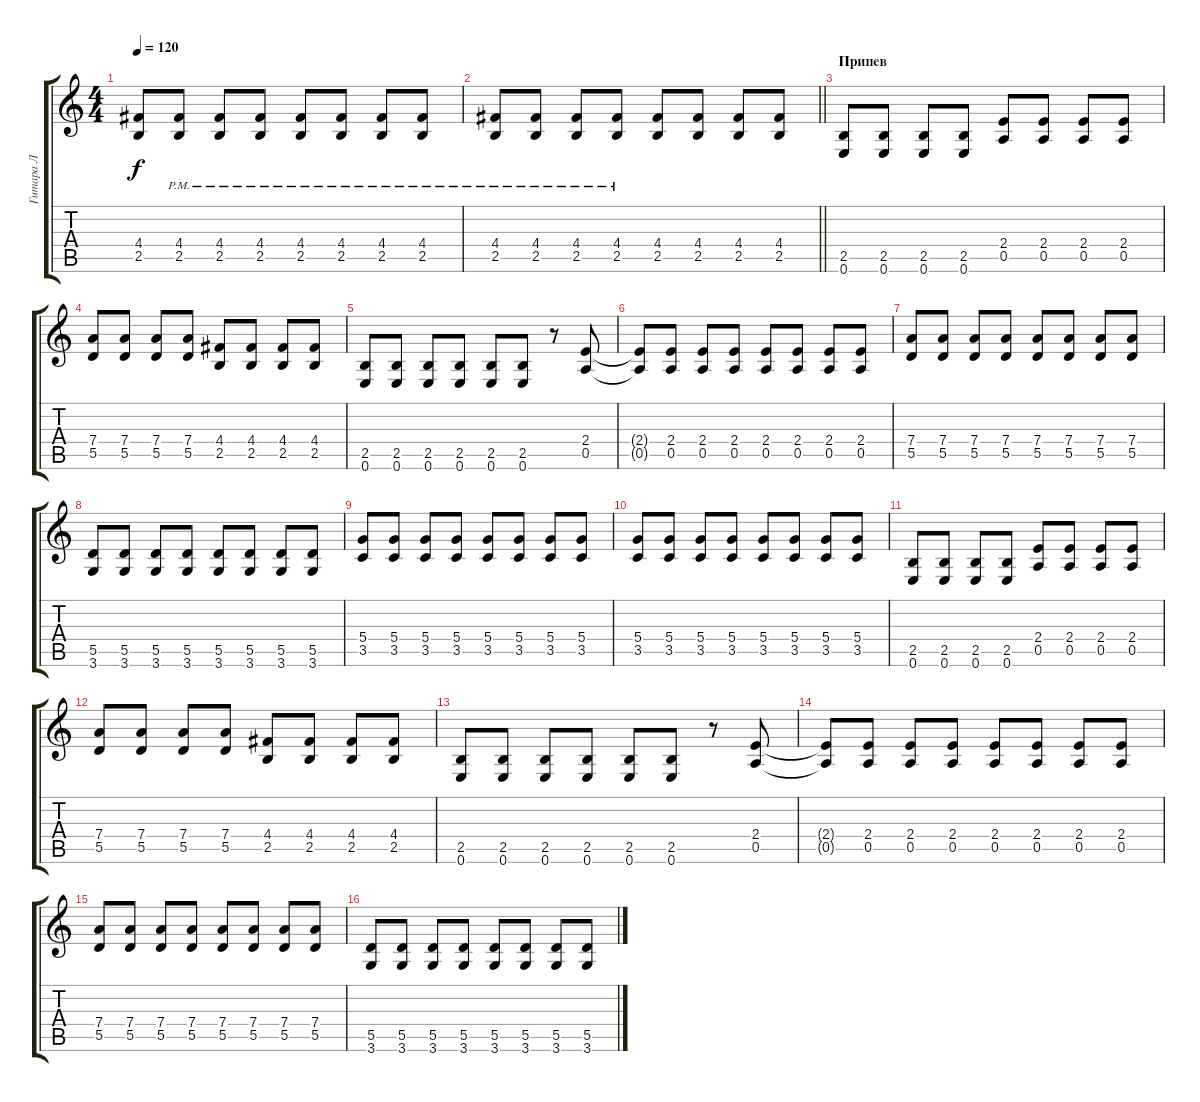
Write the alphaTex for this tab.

\track ("Гитара Л" "Гитара Л") {instrument distortionguitar}
\staff {score tabs}
\tuning (E4 B3 G3 D3 A2 E2) {hide}
\ts (4 4)
\tempo 120
\clef g2
\ks c
(4.4 2.5).8{dy f} (4.4{pm} 2.5{pm}).8 (4.4{pm} 2.5{pm}).8 (4.4{pm} 2.5{pm}).8 (4.4{pm} 2.5{pm}).8 (4.4{pm} 2.5{pm}).8 (4.4{pm} 2.5{pm}).8 (4.4{pm} 2.5{pm}).8 |
\barLineRight lightlight
(4.4{pm} 2.5{pm}).8 (4.4{pm} 2.5{pm}).8 (4.4{pm} 2.5{pm}).8 (4.4{pm} 2.5{pm}).8 (4.4 2.5).8 (4.4 2.5).8 (4.4 2.5).8 (4.4 2.5).8 |
\section ("" "Припев")
(2.5 0.6).8 (2.5 0.6).8 (2.5 0.6).8 (2.5 0.6).8 (2.4 0.5).8 (2.4 0.5).8 (2.4 0.5).8 (2.4 0.5).8 |
(7.4 5.5).8 (7.4 5.5).8 (7.4 5.5).8 (7.4 5.5).8 (4.4 2.5).8 (4.4 2.5).8 (4.4 2.5).8 (4.4 2.5).8 |
(2.5 0.6).8 (2.5 0.6).8 (2.5 0.6).8 (2.5 0.6).8 (2.5 0.6).8 (2.5 0.6).8 r.8 (2.4 0.5).8 |
(2.4{t} 0.5{t}).8 (2.4 0.5).8 (2.4 0.5).8 (2.4 0.5).8 (2.4 0.5).8 (2.4 0.5).8 (2.4 0.5).8 (2.4 0.5).8 |
(7.4 5.5).8 (7.4 5.5).8 (7.4 5.5).8 (7.4 5.5).8 (7.4 5.5).8 (7.4 5.5).8 (7.4 5.5).8 (7.4 5.5).8 |
(5.5 3.6).8 (5.5 3.6).8 (5.5 3.6).8 (5.5 3.6).8 (5.5 3.6).8 (5.5 3.6).8 (5.5 3.6).8 (5.5 3.6).8 |
(5.4 3.5).8 (5.4 3.5).8 (5.4 3.5).8 (5.4 3.5).8 (5.4 3.5).8 (5.4 3.5).8 (5.4 3.5).8 (5.4 3.5).8 |
(5.4 3.5).8 (5.4 3.5).8 (5.4 3.5).8 (5.4 3.5).8 (5.4 3.5).8 (5.4 3.5).8 (5.4 3.5).8 (5.4 3.5).8 |
(2.5 0.6).8 (2.5 0.6).8 (2.5 0.6).8 (2.5 0.6).8 (2.4 0.5).8 (2.4 0.5).8 (2.4 0.5).8 (2.4 0.5).8 |
(7.4 5.5).8 (7.4 5.5).8 (7.4 5.5).8 (7.4 5.5).8 (4.4 2.5).8 (4.4 2.5).8 (4.4 2.5).8 (4.4 2.5).8 |
(2.5 0.6).8 (2.5 0.6).8 (2.5 0.6).8 (2.5 0.6).8 (2.5 0.6).8 (2.5 0.6).8 r.8 (2.4 0.5).8 |
(2.4{t} 0.5{t}).8 (2.4 0.5).8 (2.4 0.5).8 (2.4 0.5).8 (2.4 0.5).8 (2.4 0.5).8 (2.4 0.5).8 (2.4 0.5).8 |
(7.4 5.5).8 (7.4 5.5).8 (7.4 5.5).8 (7.4 5.5).8 (7.4 5.5).8 (7.4 5.5).8 (7.4 5.5).8 (7.4 5.5).8 |
(5.5 3.6).8 (5.5 3.6).8 (5.5 3.6).8 (5.5 3.6).8 (5.5 3.6).8 (5.5 3.6).8 (5.5 3.6).8 (5.5 3.6).8
